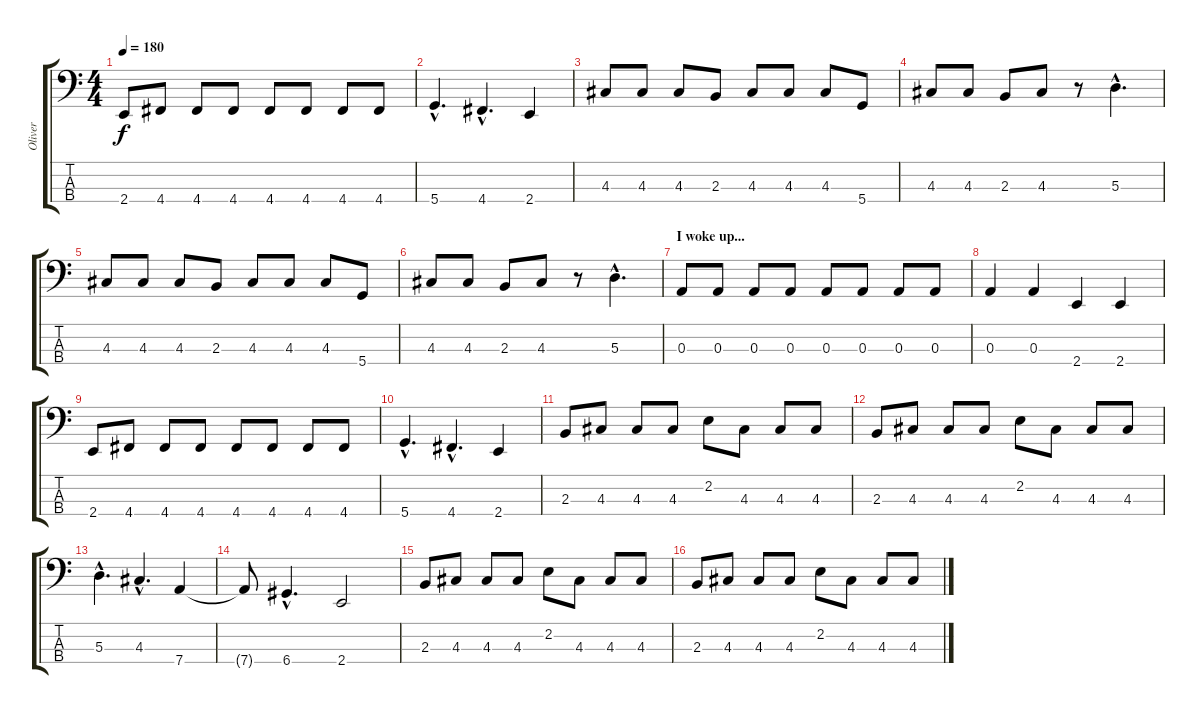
\track ("Oliver" "Oliver") {instrument electricbasspick}
\staff {score tabs}
\tuning (G2 D2 A1 D1) {hide}
\ts (4 4)
\tempo 180
\clef f4
\ks c
2.4.8{dy f} 4.4.8 4.4.8 4.4.8 4.4.8 4.4.8 4.4.8 4.4.8 |
5.4{hac}.4{d} 4.4{hac}.4{d} 2.4.4 |
4.3.8 4.3.8 4.3.8 2.3.8 4.3.8 4.3.8 4.3.8 5.4.8 |
4.3.8 4.3.8 2.3.8 4.3.8 r.8 5.3{hac}.4{d} |
4.3.8 4.3.8 4.3.8 2.3.8 4.3.8 4.3.8 4.3.8 5.4.8 |
4.3.8 4.3.8 2.3.8 4.3.8 r.8 5.3{hac}.4{d} |
\section ("" "I woke up...")
0.3.8 0.3.8 0.3.8 0.3.8 0.3.8 0.3.8 0.3.8 0.3.8 |
0.3.4 0.3.4 2.4.4 2.4.4 |
2.4.8 4.4.8 4.4.8 4.4.8 4.4.8 4.4.8 4.4.8 4.4.8 |
5.4{hac}.4{d} 4.4{hac}.4{d} 2.4.4 |
2.3.8 4.3.8 4.3.8 4.3.8 2.2.8 4.3.8 4.3.8 4.3.8 |
2.3.8 4.3.8 4.3.8 4.3.8 2.2.8 4.3.8 4.3.8 4.3.8 |
5.3{hac}.4{d} 4.3{hac}.4{d} 7.4.4 |
7.4{t}.8 6.4{hac}.4{d} 2.4.2 |
2.3.8 4.3.8 4.3.8 4.3.8 2.2.8 4.3.8 4.3.8 4.3.8 |
2.3.8 4.3.8 4.3.8 4.3.8 2.2.8 4.3.8 4.3.8 4.3.8
